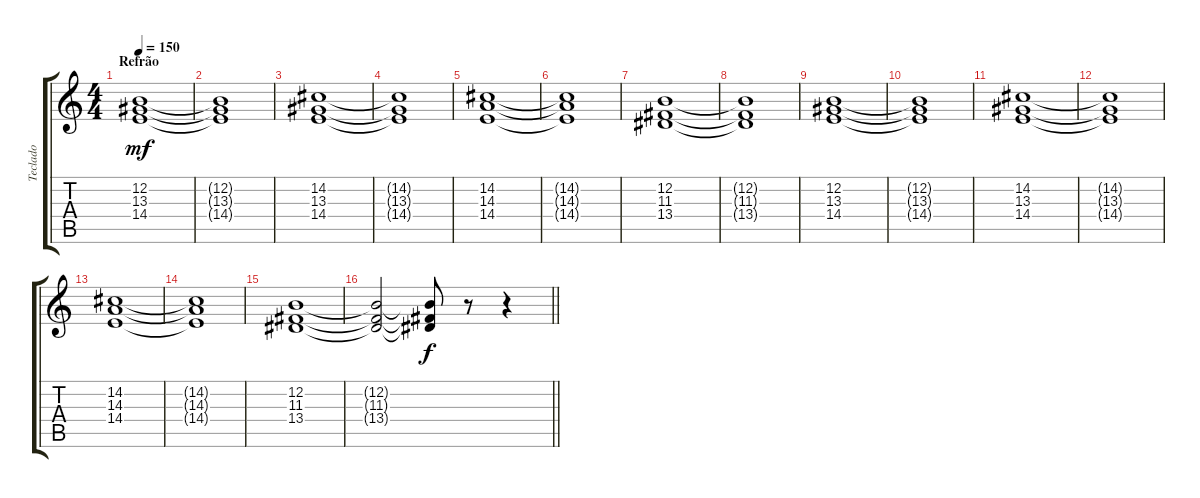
\track ("Teclado" "Teclado") {instrument lead2sawtooth}
\staff {score tabs}
\tuning (E4 B3 G3 D3 A2 E2) {hide}
\ts (4 4)
\section ("" "Refrão")
\tempo 150
\clef g2
\ks c
(12.2 13.3 14.4).1{dy mf instrument synthstrings1} |
(12.2{t} 13.3{t} 14.4{t}).1 |
(14.2 13.3 14.4).1 |
(14.2{t} 13.3{t} 14.4{t}).1 |
(14.2 14.3 14.4).1 |
(14.2{t} 14.3{t} 14.4{t}).1 |
(12.2 11.3 13.4).1 |
(12.2{t} 11.3{t} 13.4{t}).1 |
(12.2 13.3 14.4).1 |
(12.2{t} 13.3{t} 14.4{t}).1 |
(14.2 13.3 14.4).1 |
(14.2{t} 13.3{t} 14.4{t}).1 |
(14.2 14.3 14.4).1 |
(14.2{t} 14.3{t} 14.4{t}).1 |
(12.2 11.3 13.4).1 |
\barLineRight lightlight
(12.2{t} 11.3{t} 13.4{t}).2 (12.2{t} 11.3{t} 13.4{t}).8{dy f} r.8 r.4
